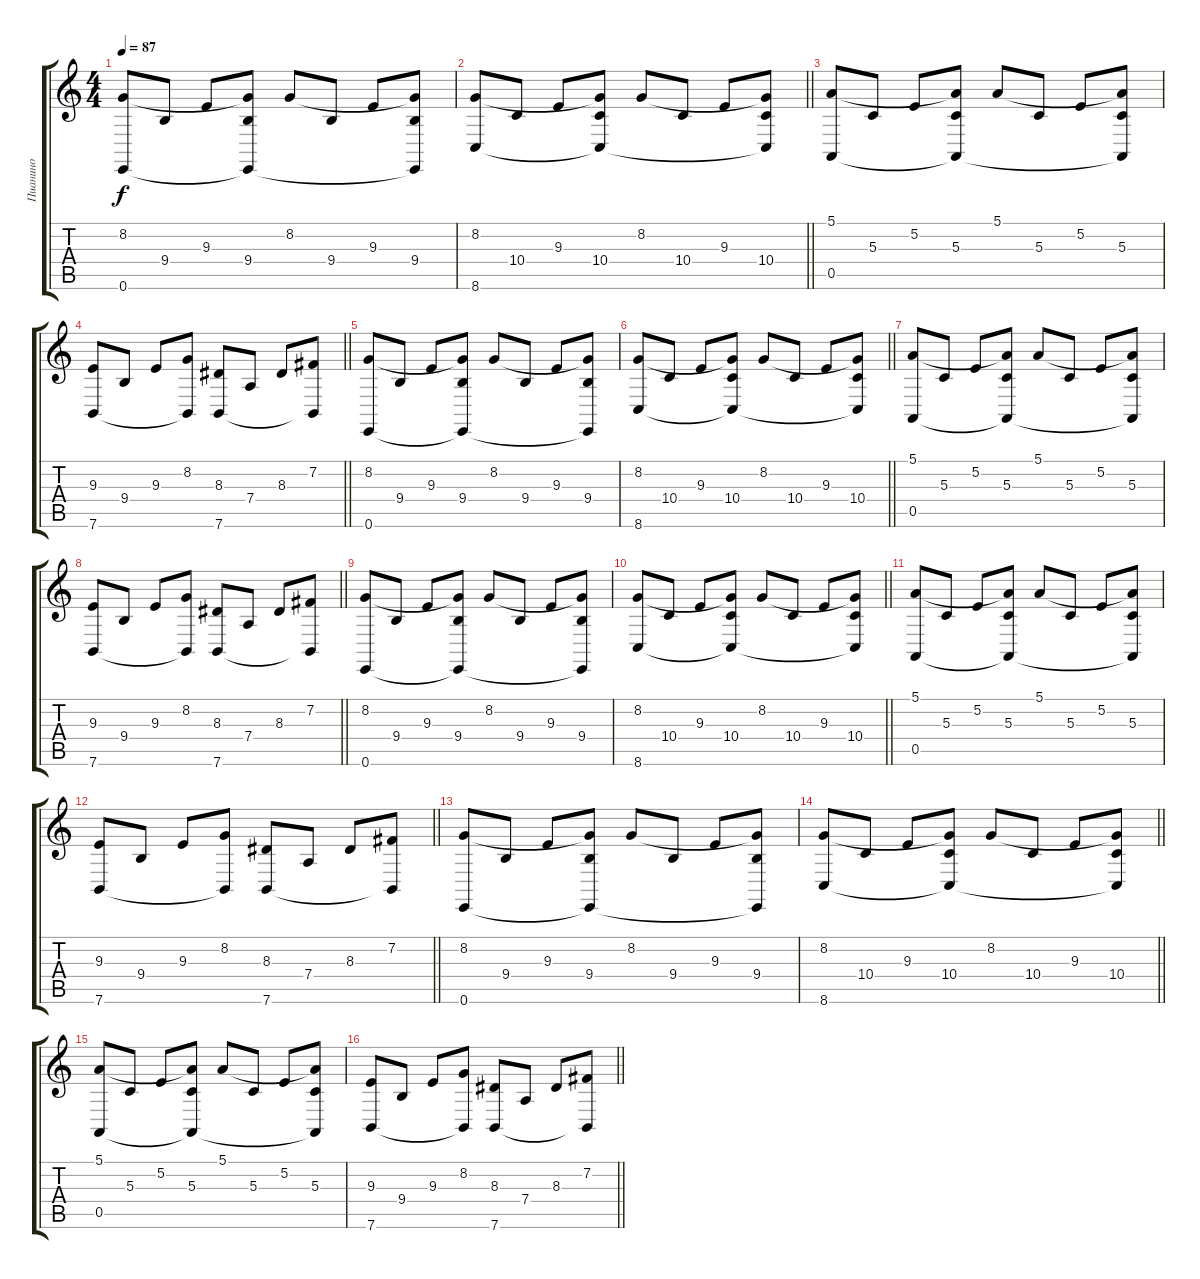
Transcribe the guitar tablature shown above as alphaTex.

\track ("Пианино" "Пианино") {instrument acousticgrandpiano}
\staff {score tabs}
\tuning (E4 B3 G3 D3 A2 E2) {hide}
\ts (4 4)
\tempo 87
\clef g2
\ks c
(8.2 0.6).8{dy f} 9.4.8 9.3.8 (8.2{t} 9.4 0.6{t}).8 8.2.8 9.4.8 9.3.8 (8.2{t} 9.4 0.6{t}).8 |
\barLineRight lightlight
(8.2 8.6).8 10.4.8 9.3.8 (8.2{t} 10.4 8.6{t}).8 8.2.8 10.4.8 9.3.8 (8.2{t} 10.4 8.6{t}).8 |
(5.1 0.5).8 5.3.8 5.2.8 (5.1{t} 5.3 0.5{t}).8 5.1.8 5.3.8 5.2.8 (5.1{t} 5.3 0.5{t}).8 |
\barLineRight lightlight
(9.3 7.6).8 9.4.8 9.3.8 (8.2 7.6{t}).8 (8.3 7.6).8 7.4.8 8.3.8 (7.2 7.6{t}).8 |
(8.2 0.6).8 9.4.8 9.3.8 (8.2{t} 9.4 0.6{t}).8 8.2.8 9.4.8 9.3.8 (8.2{t} 9.4 0.6{t}).8 |
\barLineRight lightlight
(8.2 8.6).8 10.4.8 9.3.8 (8.2{t} 10.4 8.6{t}).8 8.2.8 10.4.8 9.3.8 (8.2{t} 10.4 8.6{t}).8 |
(5.1 0.5).8 5.3.8 5.2.8 (5.1{t} 5.3 0.5{t}).8 5.1.8 5.3.8 5.2.8 (5.1{t} 5.3 0.5{t}).8 |
\barLineRight lightlight
(9.3 7.6).8 9.4.8 9.3.8 (8.2 7.6{t}).8 (8.3 7.6).8 7.4.8 8.3.8 (7.2 7.6{t}).8 |
(8.2 0.6).8 9.4.8 9.3.8 (8.2{t} 9.4 0.6{t}).8 8.2.8 9.4.8 9.3.8 (8.2{t} 9.4 0.6{t}).8 |
\barLineRight lightlight
(8.2 8.6).8 10.4.8 9.3.8 (8.2{t} 10.4 8.6{t}).8 8.2.8 10.4.8 9.3.8 (8.2{t} 10.4 8.6{t}).8 |
(5.1 0.5).8 5.3.8 5.2.8 (5.1{t} 5.3 0.5{t}).8 5.1.8 5.3.8 5.2.8 (5.1{t} 5.3 0.5{t}).8 |
\barLineRight lightlight
(9.3 7.6).8 9.4.8 9.3.8 (8.2 7.6{t}).8 (8.3 7.6).8 7.4.8 8.3.8 (7.2 7.6{t}).8 |
(8.2 0.6).8 9.4.8 9.3.8 (8.2{t} 9.4 0.6{t}).8 8.2.8 9.4.8 9.3.8 (8.2{t} 9.4 0.6{t}).8 |
\barLineRight lightlight
(8.2 8.6).8 10.4.8 9.3.8 (8.2{t} 10.4 8.6{t}).8 8.2.8 10.4.8 9.3.8 (8.2{t} 10.4 8.6{t}).8 |
(5.1 0.5).8 5.3.8 5.2.8 (5.1{t} 5.3 0.5{t}).8 5.1.8 5.3.8 5.2.8 (5.1{t} 5.3 0.5{t}).8 |
\barLineRight lightlight
(9.3 7.6).8 9.4.8 9.3.8 (8.2 7.6{t}).8 (8.3 7.6).8 7.4.8 8.3.8 (7.2 7.6{t}).8
